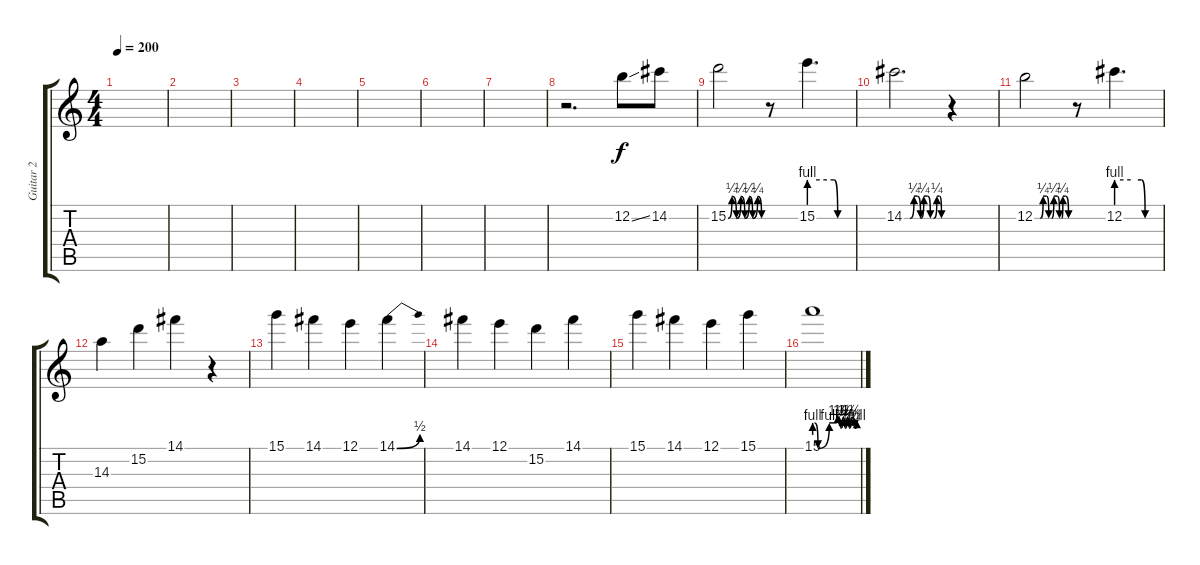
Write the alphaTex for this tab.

\track ("Guitar 2" "Guitar 2") {instrument distortionguitar}
\staff {score tabs}
\tuning (E4 B3 G3 D3 A2 E2) {hide}
\ts (4 4)
\tempo 200
\clef g2
\ks c
|
|
|
|
|
|
|
r.2{d} 12.2{ss}.8 14.2.8 |
15.2{be (custom 0 0 7 1 15 0 23 1 30 0 38 1 44 0 53 1 60 0)}.2 r.8 15.2{be (custom 0 4 35 4 40 0 60 0)}.4{d} |
14.2{be (custom 0 0 9 0 15 1 20 1 25 0 30 1 36 1 40 0 45 0 50 1 54 1 57 0 60 0)}.2{d} r.4 |
12.2{be (custom 0 0 10 0 15 1 21 1 25 0 30 0 34 1 40 1 44 0 48 0 50 1 55 1 60 0)}.2 r.8 12.2{be (custom 0 4 20 4 35 4 40 0 60 0)}.4{d} |
14.3.4 15.2.4 14.1.4 r.4 |
15.1.4 14.1.4 12.1.4 14.1{be (bend 0 0 60 2)}.4 |
14.1.4 12.1.4 15.2.4 14.1.4 |
15.1.4 14.1.4 12.1.4 15.1.4 |
15.1{be (custom 0 4 5 0 21 4 30 4 33 5 37 3 40 5 43 3 46 5 49 3 52 5 57 3 60 4)}.1
